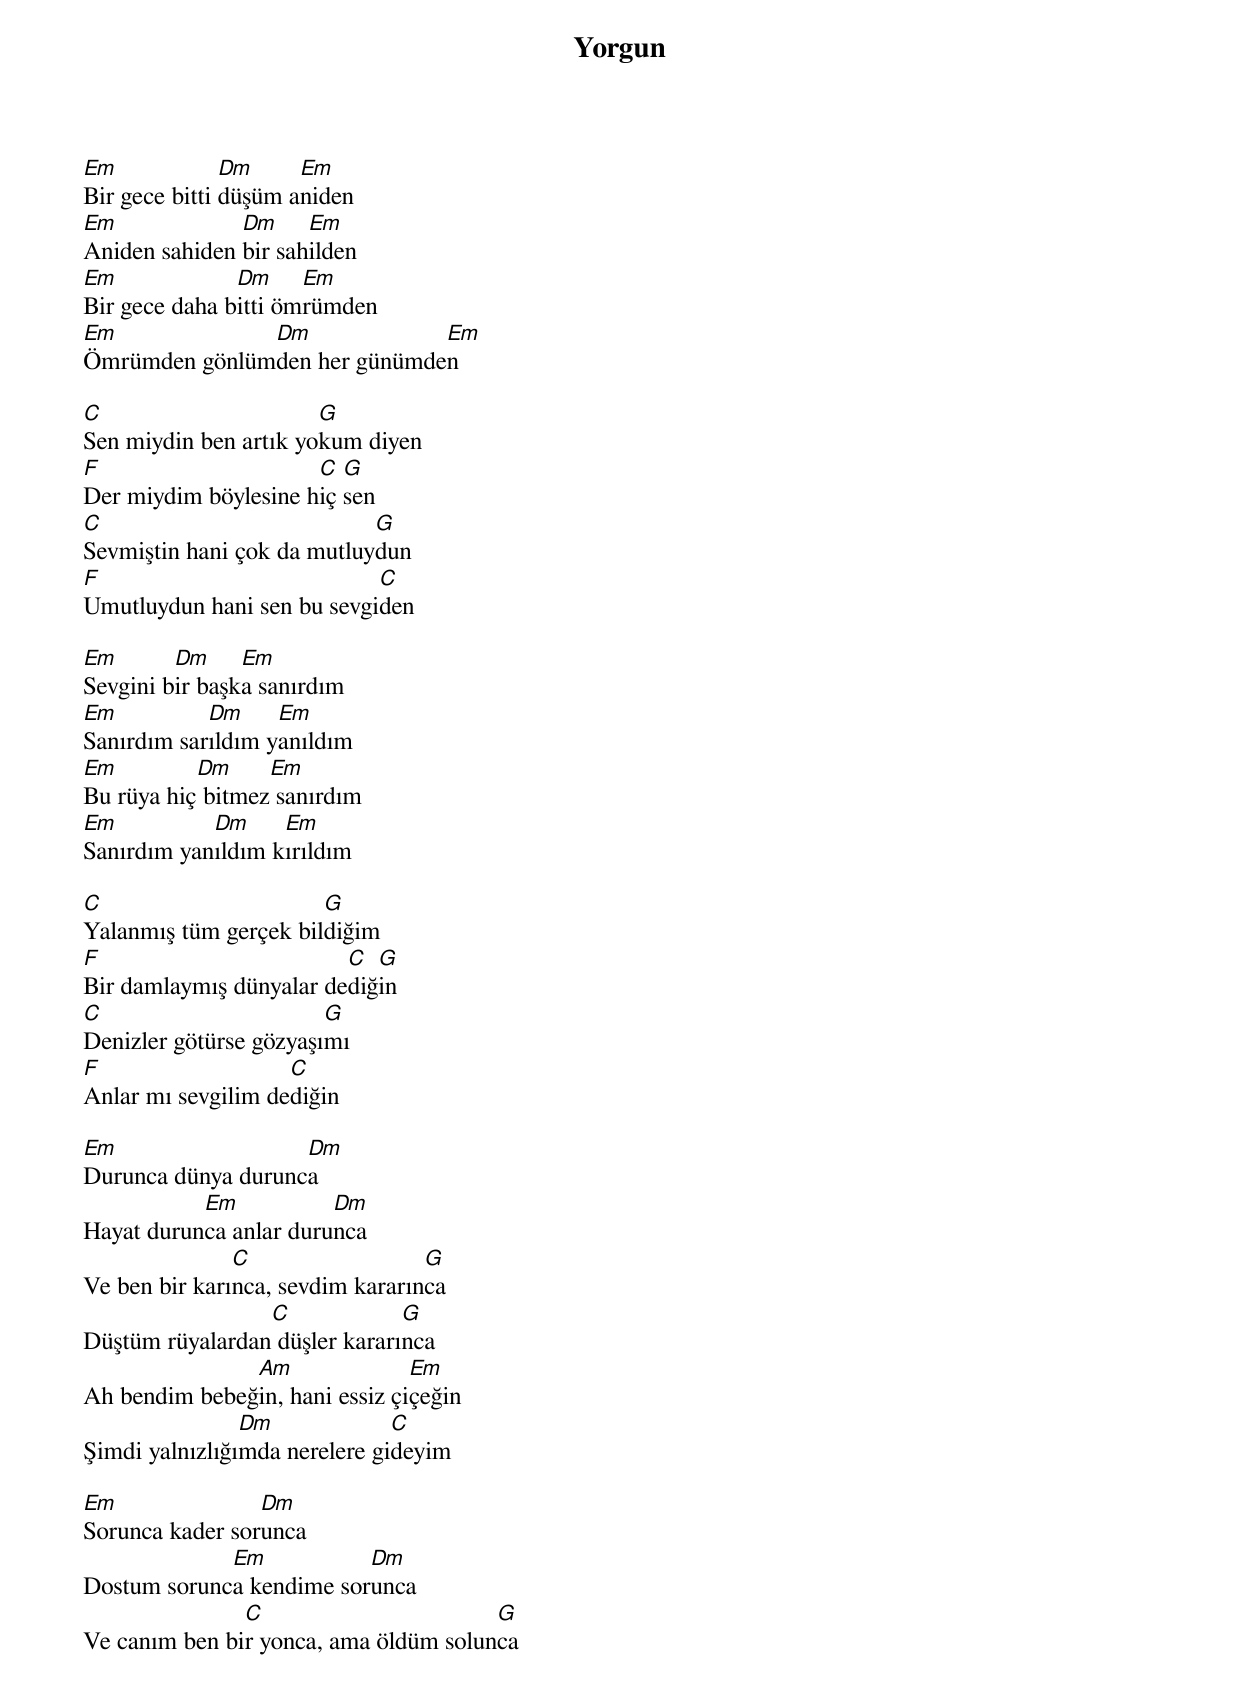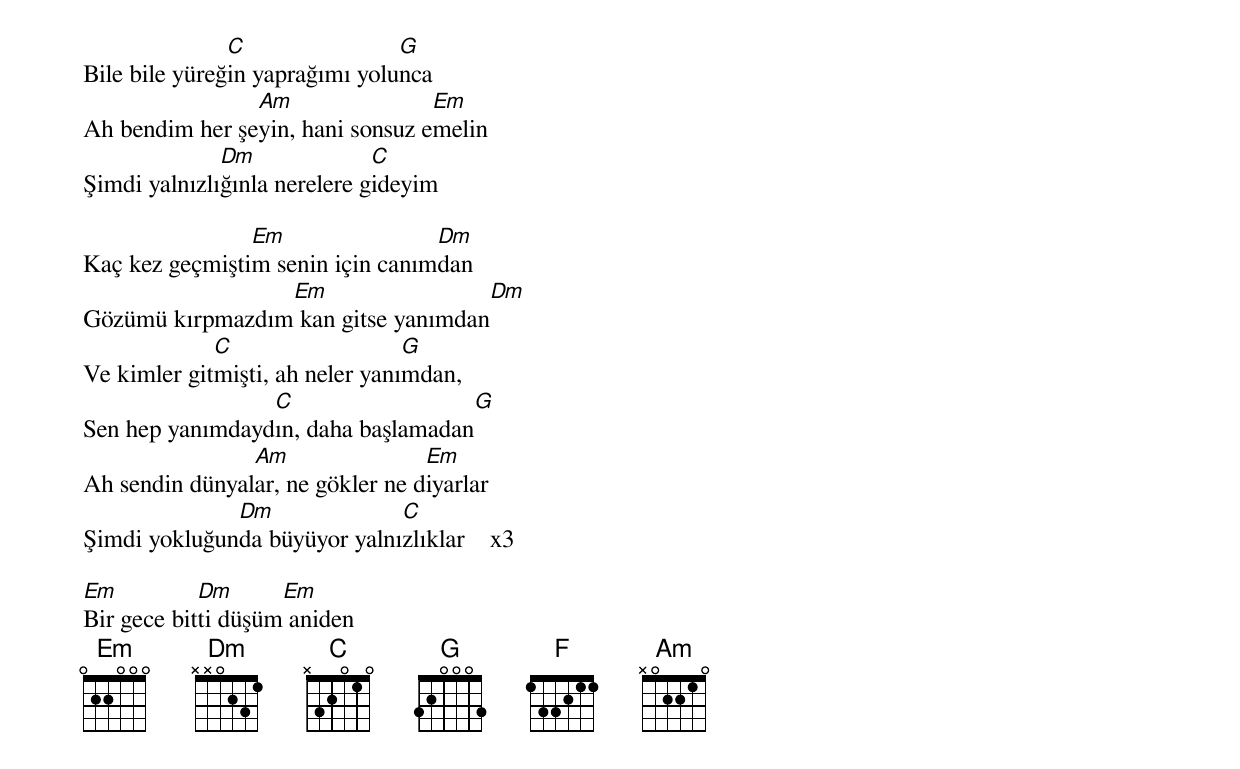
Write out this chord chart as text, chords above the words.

{title: Yorgun}
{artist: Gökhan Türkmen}

Em             Dm     Em
Bir gece bitti düşüm aniden
Em             Dm     Em
Aniden sahiden bir sahilden
Em             Dm     Em
Bir gece daha bitti ömrümden
Em             Dm             Em
Ömrümden gönlümden her günümden

C                      G
Sen miydin ben artık yokum diyen
F                     C  G
Der miydim böylesine hiç sen
C                           G
Sevmiştin hani çok da mutluydun
F                           C
Umutluydun hani sen bu sevgiden

Em       Dm     Em
Sevgini bir başka sanırdım
Em          Dm     Em
Sanırdım sarıldım yanıldım
Em         Dm     Em
Bu rüya hiç bitmez sanırdım
Em          Dm     Em
Sanırdım yanıldım kırıldım

C                      G
Yalanmış tüm gerçek bildiğim
F                        C  G
Bir damlaymış dünyalar dediğin
C                       G
Denizler götürse gözyaşımı
F                   C
Anlar mı sevgilim dediğin

Em                  Dm
Durunca dünya durunca
           Em           Dm
Hayat durunca anlar durunca
               C                  G
Ve ben bir karınca, sevdim kararınca
                 C             G
Düştüm rüyalardan düşler kararınca
               Am               Em
Ah bendim bebeğin, hani essiz çiçeğin
                Dm             C
Şimdi yalnızlığımda nerelere gideyim

Em               Dm
Sorunca kader sorunca
             Em           Dm
Dostum sorunca kendime sorunca
               C                       G
Ve canım ben bir yonca, ama öldüm solunca
               C                G
Bile bile yüreğin yaprağımı yolunca
                Am                Em
Ah bendim her şeyin, hani sonsuz emelin
              Dm              C
Şimdi yalnızlığınla nerelere gideyim

                Em                Dm
Kaç kez geçmiştim senin için canımdan
                 Em                  Dm
Gözümü kırpmazdım kan gitse yanımdan
             C                   G
Ve kimler gitmişti, ah neler yanımdan,
                 C                   G
Sen hep yanımdaydın, daha başlamadan
                Am                Em
Ah sendin dünyalar, ne gökler ne diyarlar
              Dm              C
Şimdi yokluğunda büyüyor yalnızlıklar    x3

Em          Dm      Em
Bir gece bitti düşüm aniden
